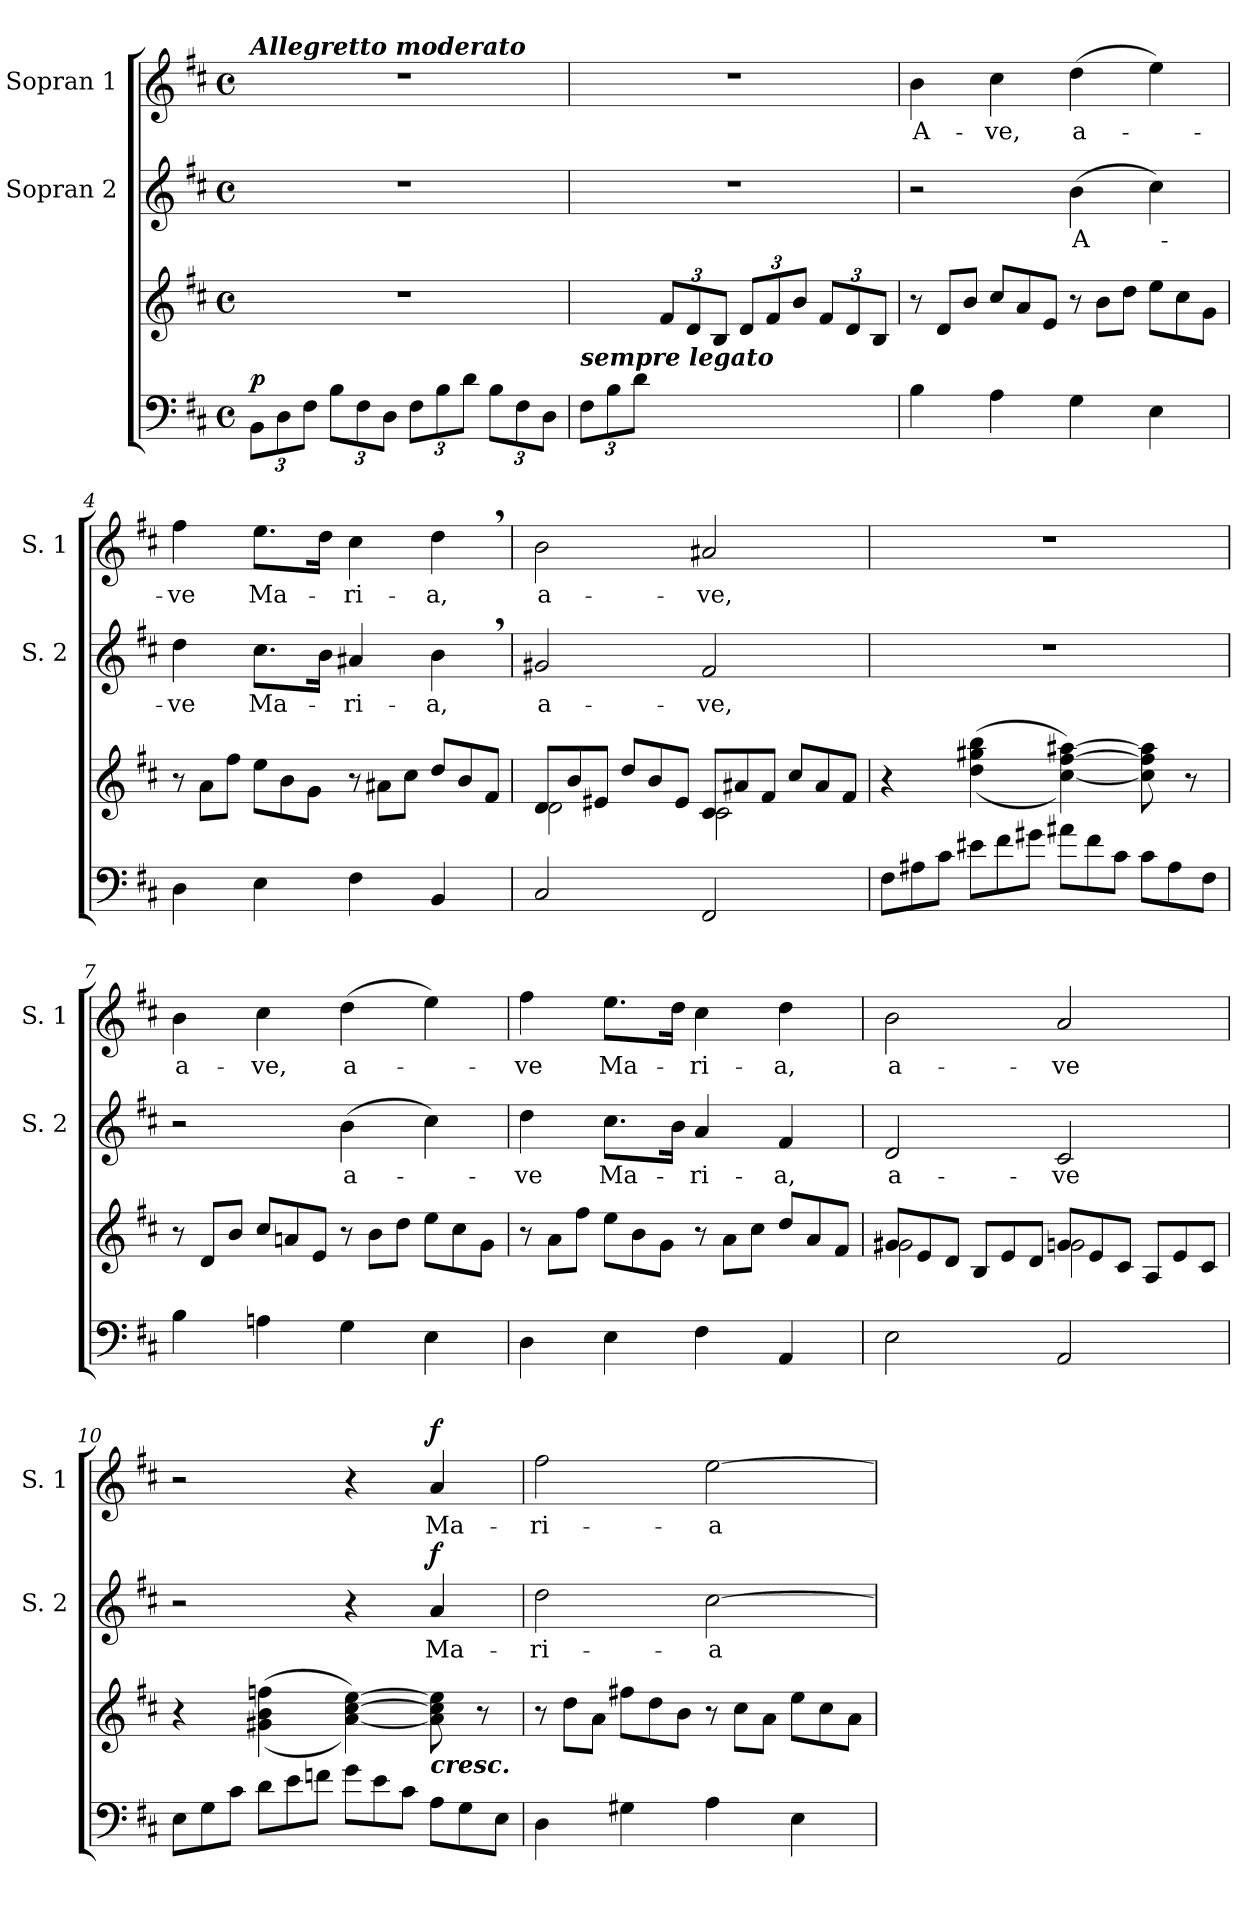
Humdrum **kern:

**kern	**kern	**dynam	**kern	**text	**dynam	**kern	**text	**dynam
*part3	*part3	*part3	*part2	*part2	*part2	*part1	*part1	*part1
*staff4	*staff3	*staff3/4	*staff2	*staff2	*staff2	*staff1	*staff1	*staff1
*	*	*	*I"Sopran 2	*	*	*I"Sopran 1	*	*
*	*	*	*I'S. 2	*	*	*I'S. 1	*	*
*clefF4	*clefG2	*	*clefG2	*	*	*clefG2	*	*
*k[f#c#]	*k[f#c#]	*	*k[f#c#]	*	*	*k[f#c#]	*	*
*D:	*D:	*	*D:	*	*	*D:	*	*
*M4/4	*M4/4	*	*M4/4	*	*	*M4/4	*	*
*met(c)	*met(c)	*	*met(c)	*	*	*met(c)	*	*
=1	=1	=1	=1	=1	=1	=1	=1	=1
!	!	!	!	!	!	!LO:TX:a:Bi:t=Allegretto moderato	!	!
!	!	!LO:DY:a=2	!	!	!	!	!	!
12BB\L	1r	p	1r	.	.	1r	.	.
12D\	.	.	.	.	.	.	.	.
12F#\J	.	.	.	.	.	.	.	.
12B\L	.	.	.	.	.	.	.	.
12F#\	.	.	.	.	.	.	.	.
12D\J	.	.	.	.	.	.	.	.
12F#\L	.	.	.	.	.	.	.	.
12B\	.	.	.	.	.	.	.	.
12d\J	.	.	.	.	.	.	.	.
12B\L	.	.	.	.	.	.	.	.
12F#\	.	.	.	.	.	.	.	.
12D\J	.	.	.	.	.	.	.	.
=2	=2	=2	=2	=2	=2	=2	=2	=2
!LO:TX:a:Bi:t=sempre legato	!	!	!	!	!	!	!	!
12F#\L	4ryy	.	1r	.	.	1r	.	.
12B\	.	.	.	.	.	.	.	.
12d\J	.	.	.	.	.	.	.	.
2.ryy	12f#/L	.	.	.	.	.	.	.
.	12d/	.	.	.	.	.	.	.
.	12B/J	.	.	.	.	.	.	.
.	12d/L	.	.	.	.	.	.	.
.	12f#/	.	.	.	.	.	.	.
.	12b/J	.	.	.	.	.	.	.
.	12f#/L	.	.	.	.	.	.	.
.	12d/	.	.	.	.	.	.	.
.	12B/J	.	.	.	.	.	.	.
=3	=3	=3	=3	=3	=3	=3	=3	=3
*	*Xtuplet	*	*	*	*	*	*	*
!	!	!	!	!	!	!	!LO:LY:b	!
4B\	12r	.	2r	.	.	4b\	A-	.
.	12d/L	.	.	.	.	.	.	.
.	12b/J	.	.	.	.	.	.	.
!	!	!	!	!	!	!	!LO:LY:b	!
4A\	12cc#/L	.	.	.	.	4cc#\	-ve,	.
.	12a/	.	.	.	.	.	.	.
.	12e/J	.	.	.	.	.	.	.
!	!	!	!	!LO:LY:b	!	!	!LO:LY:b	!
4G\	12r	.	(>4b\	A-	.	(>4dd\	a-	.
.	12b\L	.	.	.	.	.	.	.
.	12dd\J	.	.	.	.	.	.	.
4E\	12ee\L	.	4cc#\)	.	.	4ee\)	.	.
.	12cc#\	.	.	.	.	.	.	.
.	12g\J	.	.	.	.	.	.	.
!!LO:LB:g=z
=4	=4	=4	=4	=4	=4	=4	=4	=4
!	!	!	!	!LO:LY:b	!	!	!LO:LY:b	!
4D\	12r	.	4dd\	-ve	.	4ff#\	-ve	.
.	12a\L	.	.	.	.	.	.	.
.	12ff#\J	.	.	.	.	.	.	.
!	!	!	!	!LO:LY:b	!	!	!LO:LY:b	!
4E\	12ee\L	.	8.cc#\L	Ma-	.	8.ee\L	Ma-	.
.	12b\	.	.	.	.	.	.	.
.	12g\J	.	.	.	.	.	.	.
.	.	.	16b\Jk	.	.	16dd\Jk	.	.
!	!	!	!	!LO:LY:b	!	!	!LO:LY:b	!
4F#\	12r	.	4a#X/	-ri-	.	4cc#\	-ri-	.
.	12a#X\L	.	.	.	.	.	.	.
.	12cc#\J	.	.	.	.	.	.	.
!	!	!	!	!LO:LY:b	!	!	!LO:LY:b	!
4BB/	12dd/L	.	4b,>\	-a,	.	4dd,>\	-a,	.
.	12b/	.	.	.	.	.	.	.
.	12f#/J	.	.	.	.	.	.	.
=5	=5	=5	=5	=5	=5	=5	=5	=5
*	*^	*	*	*	*	*	*	*
!	!	!	!	!	!LO:LY:b	!	!	!LO:LY:b	!
2C#/	12d/L	2d\	.	2g#X/	a-	.	2b\	a-	.
.	12b/	.	.	.	.	.	.	.	.
.	12e#X/J	.	.	.	.	.	.	.	.
.	12dd/L	.	.	.	.	.	.	.	.
.	12b/	.	.	.	.	.	.	.	.
.	12e#/J	.	.	.	.	.	.	.	.
!	!	!	!	!	!LO:LY:b	!	!	!LO:LY:b	!
2FF#/	12c#/L	2c#\	.	2f#/	-ve,	.	2a#X/	-ve,	.
.	12a#X/	.	.	.	.	.	.	.	.
.	12f#/J	.	.	.	.	.	.	.	.
.	12cc#/L	.	.	.	.	.	.	.	.
.	12a#/	.	.	.	.	.	.	.	.
.	12f#/J	.	.	.	.	.	.	.	.
*	*v	*v	*	*	*	*	*	*	*
=6	=6	=6	=6	=6	=6	=6	=6	=6
*Xtuplet	*	*	*	*	*	*	*	*
12F#\L	4r	.	1r	.	.	1r	.	.
12A#X\	.	.	.	.	.	.	.	.
12c#\J	.	.	.	.	.	.	.	.
12e#X\L	((>4dd\ 4gg#X\ 4bb\	.	.	.	.	.	.	.
12f#\	.	.	.	.	.	.	.	.
12g#X\J	.	.	.	.	.	.	.	.
12a#X\L	[4cc#\ [4ff#\ [4aa#X\))	.	.	.	.	.	.	.
12f#\	.	.	.	.	.	.	.	.
12c#\J	.	.	.	.	.	.	.	.
12c#\L	8cc#\] 8ff#\] 8aa#\]	.	.	.	.	.	.	.
12A#\	.	.	.	.	.	.	.	.
.	8r	.	.	.	.	.	.	.
12F#\J	.	.	.	.	.	.	.	.
!!LO:PB:g=z
=7	=7	=7	=7	=7	=7	=7	=7	=7
!	!	!	!	!	!	!	!LO:LY:b	!
4B\	12r	.	2r	.	.	4b\	a-	.
.	12d/L	.	.	.	.	.	.	.
.	12b/J	.	.	.	.	.	.	.
!	!	!	!	!	!	!	!LO:LY:b	!
4An\	12cc#/L	.	.	.	.	4cc#\	-ve,	.
.	12an/	.	.	.	.	.	.	.
.	12e/J	.	.	.	.	.	.	.
!	!	!	!	!LO:LY:b	!	!	!LO:LY:b	!
4G\	12r	.	(>4b\	a-	.	(>4dd\	a-	.
.	12b\L	.	.	.	.	.	.	.
.	12dd\J	.	.	.	.	.	.	.
4E\	12ee\L	.	4cc#\)	.	.	4ee\)	.	.
.	12cc#\	.	.	.	.	.	.	.
.	12g\J	.	.	.	.	.	.	.
=8	=8	=8	=8	=8	=8	=8	=8	=8
!	!	!	!	!LO:LY:b	!	!	!LO:LY:b	!
4D\	12r	.	4dd\	-ve	.	4ff#\	-ve	.
.	12a\L	.	.	.	.	.	.	.
.	12ff#\J	.	.	.	.	.	.	.
!	!	!	!	!LO:LY:b	!	!	!LO:LY:b	!
4E\	12ee\L	.	8.cc#\L	Ma-	.	8.ee\L	Ma-	.
.	12b\	.	.	.	.	.	.	.
.	12g\J	.	.	.	.	.	.	.
.	.	.	16b\Jk	.	.	16dd\Jk	.	.
!	!	!	!	!LO:LY:b	!	!	!LO:LY:b	!
4F#\	12r	.	4a/	-ri-	.	4cc#\	-ri-	.
.	12a\L	.	.	.	.	.	.	.
.	12cc#\J	.	.	.	.	.	.	.
!	!	!	!	!LO:LY:b	!	!	!LO:LY:b	!
4AA/	12dd/L	.	4f#/	-a,	.	4dd\	-a,	.
.	12a/	.	.	.	.	.	.	.
.	12f#/J	.	.	.	.	.	.	.
=9	=9	=9	=9	=9	=9	=9	=9	=9
*	*^	*	*	*	*	*	*	*
!	!	!	!	!	!LO:LY:b	!	!	!LO:LY:b	!
2E\	12g#X/L	2g#\	.	2d/	a-	.	2b\	a-	.
.	12e/	.	.	.	.	.	.	.	.
.	12d/J	.	.	.	.	.	.	.	.
.	12B/L	.	.	.	.	.	.	.	.
.	12e/	.	.	.	.	.	.	.	.
.	12d/J	.	.	.	.	.	.	.	.
!	!	!	!	!	!LO:LY:b	!	!	!LO:LY:b	!
2AA/	12gn/L	2g\	.	2c#/	-ve	.	2a/	-ve	.
.	12e/	.	.	.	.	.	.	.	.
.	12c#/J	.	.	.	.	.	.	.	.
.	12A/L	.	.	.	.	.	.	.	.
.	12e/	.	.	.	.	.	.	.	.
.	12c#/J	.	.	.	.	.	.	.	.
*	*v	*v	*	*	*	*	*	*	*
!!LO:LB:g=z
=10	=10	=10	=10	=10	=10	=10	=10	=10
12E\L	4r	.	2r	.	.	2r	.	.
12G\	.	.	.	.	.	.	.	.
12c#\J	.	.	.	.	.	.	.	.
12d\L	((>4g#X\ 4b\ 4ffn\	.	.	.	.	.	.	.
12e\	.	.	.	.	.	.	.	.
12fn\J	.	.	.	.	.	.	.	.
12g\L	[4a\ [4cc#\ [4ee\))	.	4r	.	.	4r	.	.
12e\	.	.	.	.	.	.	.	.
12c#\J	.	.	.	.	.	.	.	.
!	!LO:TX:b:Bi:t=cresc.	!	!	!	!	!	!	!
!	!	!	!	!LO:LY:b	!LO:DY:a	!	!LO:LY:b	!LO:DY:a
12A\L	8a\] 8cc#\] 8ee\]	.	4a/	Ma-	f	4a/	Ma-	f
12G\	.	.	.	.	.	.	.	.
.	8r	.	.	.	.	.	.	.
12E\J	.	.	.	.	.	.	.	.
=11	=11	=11	=11	=11	=11	=11	=11	=11
!	!	!	!	!LO:LY:b	!	!	!LO:LY:b	!
4D\	12r	.	2dd\	-ri-	.	2ff#\	-ri-	.
.	12dd\L	.	.	.	.	.	.	.
.	12a\J	.	.	.	.	.	.	.
4G#X\	12ff#X\L	.	.	.	.	.	.	.
.	12dd\	.	.	.	.	.	.	.
.	12b\J	.	.	.	.	.	.	.
!	!	!	!	!LO:LY:b	!	!	!LO:LY:b	!
4A\	12r	.	[2cc#\	-a	.	[2ee\	-a	.
.	12cc#\L	.	.	.	.	.	.	.
.	12a\J	.	.	.	.	.	.	.
4E\	12ee\L	.	.	.	.	.	.	.
.	12cc#\	.	.	.	.	.	.	.
.	12a\J	.	.	.	.	.	.	.
=	=	=	=	=	=	=	=	=
*-	*-	*-	*-	*-	*-	*-	*-	*-
